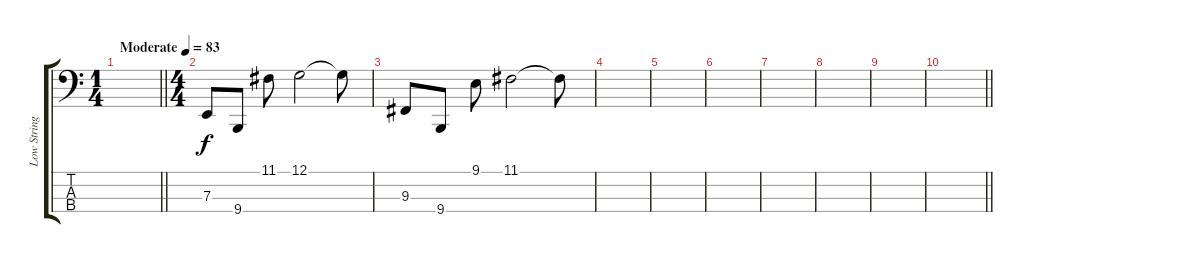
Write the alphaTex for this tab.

\track ("Low Strings Dropped D" "Low String") {instrument stringensemble1}
\staff {score tabs}
\tuning (G2 D2 A1 D1) {hide}
\ts (1 4)
\tempo (83 "Moderate")
\clef f4
\barLineRight lightlight
\ks c
|
\ts (4 4)
7.3.8 9.4.8 11.1.8 12.1.2 12.1{t}.8 |
9.3.8 9.4.8 9.1.8 11.1.2 11.1{t}.8 |
|
|
|
|
|
|
\barLineRight lightlight
